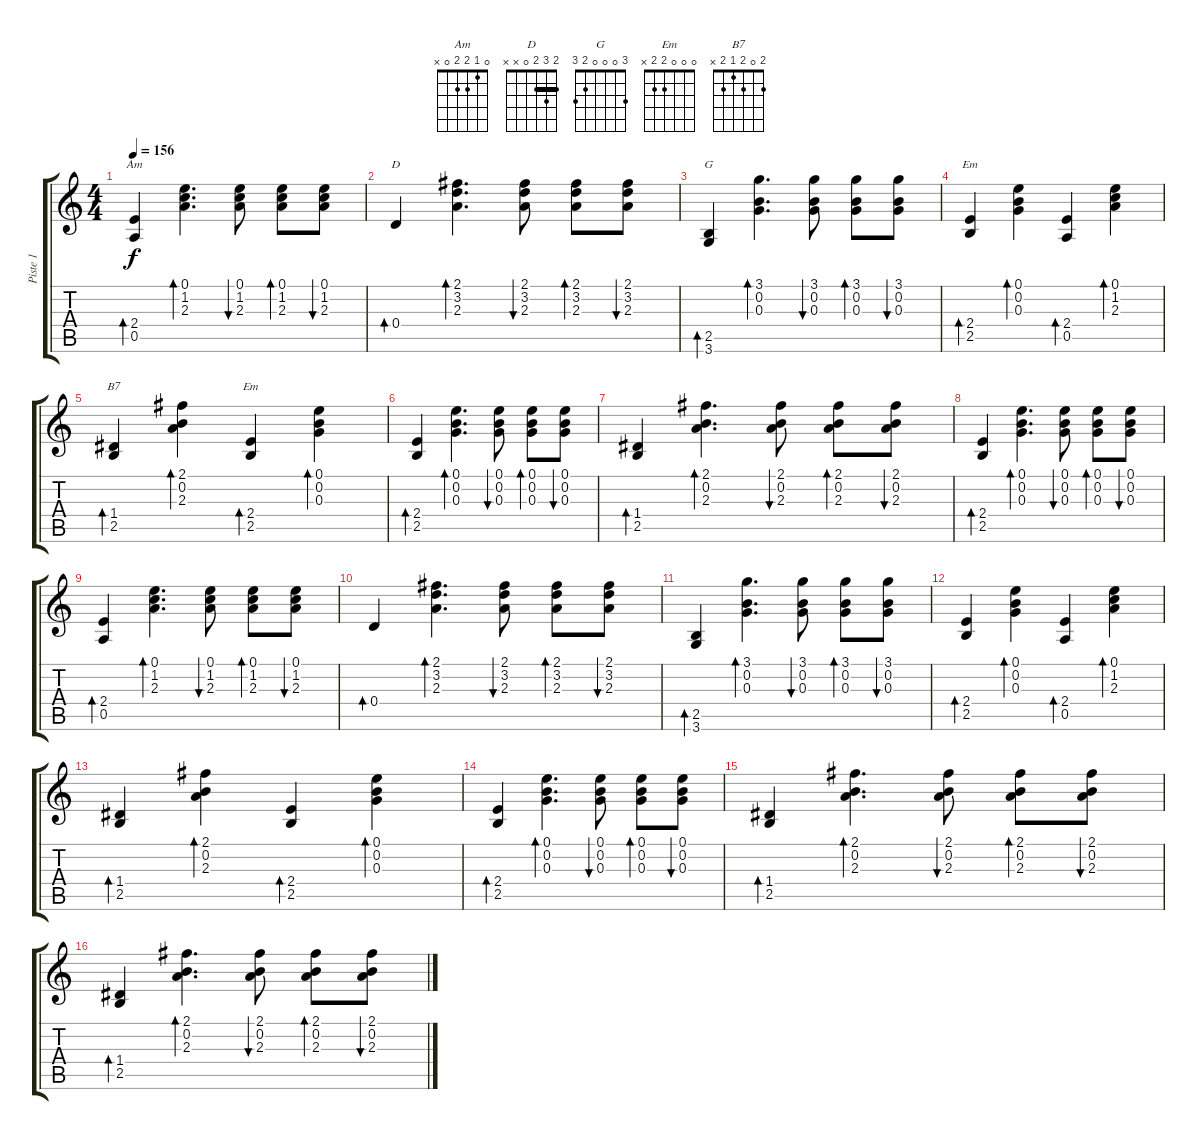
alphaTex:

\track ("Piste 1" "Piste 1") {instrument acousticguitarsteel}
\staff {score tabs}
\tuning (E4 B3 G3 D3 A2 E2) {hide}
\chord ("Am" 0 1 2 2 0 x)
\chord ("D" 2 3 2 0 x x) {barre 2}
\chord ("G" 3 0 0 0 2 3)
\chord ("Em" 0 0 0 2 2 0)
\chord ("B7" 2 0 2 1 2 x)
\chord ("Em" 0 0 0 2 2 x)
\ts (4 4)
\tempo 156
\clef g2
\ks c
(2.4 0.5).4{bd 60 ch "Am" dy f} (0.1 1.2 2.3).4{d bd 60} (0.1 1.2 2.3).8{bu 60} (0.1 1.2 2.3).8{bd 60} (0.1 1.2 2.3).8{bu 60} |
0.4.4{bd 60 ch "D"} (2.1 3.2 2.3).4{d bd 60} (2.1 3.2 2.3).8{bu 60} (2.1 3.2 2.3).8{bd 60} (2.1 3.2 2.3).8{bu 60} |
(2.5 3.6).4{bd 60 ch "G"} (3.1 0.2 0.3).4{d bd 60} (3.1 0.2 0.3).8{bu 60} (3.1 0.2 0.3).8{bd 60} (3.1 0.2 0.3).8{bu 60} |
(2.4 2.5).4{bd 60 ch "Em"} (0.1 0.2 0.3).4{bd 60} (2.4 0.5).4{bd 60} (0.1 1.2 2.3).4{bd 60} |
(1.4 2.5).4{bd 60 ch "B7"} (2.1 0.2 2.3).4{bd 60} (2.4 2.5).4{bd 60 ch "Em"} (0.1 0.2 0.3).4{bd 60} |
(2.4 2.5).4{bd 60} (0.1 0.2 0.3).4{d bd 60} (0.1 0.2 0.3).8{bu 60} (0.1 0.2 0.3).8{bd 60} (0.1 0.2 0.3).8{bu 60} |
(1.4 2.5).4{bd 60} (2.1 0.2 2.3).4{d bd 60} (2.1 0.2 2.3).8{bu 60} (2.1 0.2 2.3).8{bd 60} (2.1 0.2 2.3).8{bu 60} |
(2.4 2.5).4{bd 60} (0.1 0.2 0.3).4{d bd 60} (0.1 0.2 0.3).8{bu 60} (0.1 0.2 0.3).8{bd 60} (0.1 0.2 0.3).8{bu 60} |
(2.4 0.5).4{bd 60} (0.1 1.2 2.3).4{d bd 60} (0.1 1.2 2.3).8{bu 60} (0.1 1.2 2.3).8{bd 60} (0.1 1.2 2.3).8{bu 60} |
0.4.4{bd 60} (2.1 3.2 2.3).4{d bd 60} (2.1 3.2 2.3).8{bu 60} (2.1 3.2 2.3).8{bd 60} (2.1 3.2 2.3).8{bu 60} |
(2.5 3.6).4{bd 60} (3.1 0.2 0.3).4{d bd 60} (3.1 0.2 0.3).8{bu 60} (3.1 0.2 0.3).8{bd 60} (3.1 0.2 0.3).8{bu 60} |
(2.4 2.5).4{bd 60} (0.1 0.2 0.3).4{bd 60} (2.4 0.5).4{bd 60} (0.1 1.2 2.3).4{bd 60} |
(1.4 2.5).4{bd 60} (2.1 0.2 2.3).4{bd 60} (2.4 2.5).4{bd 60} (0.1 0.2 0.3).4{bd 60} |
(2.4 2.5).4{bd 60} (0.1 0.2 0.3).4{d bd 60} (0.1 0.2 0.3).8{bu 60} (0.1 0.2 0.3).8{bd 60} (0.1 0.2 0.3).8{bu 60} |
(1.4 2.5).4{bd 60} (2.1 0.2 2.3).4{d bd 60} (2.1 0.2 2.3).8{bu 60} (2.1 0.2 2.3).8{bd 60} (2.1 0.2 2.3).8{bu 60} |
(1.4 2.5).4{bd 60} (2.1 0.2 2.3).4{d bd 60} (2.1 0.2 2.3).8{bu 60} (2.1 0.2 2.3).8{bd 60} (2.1 0.2 2.3).8{bu 60}
